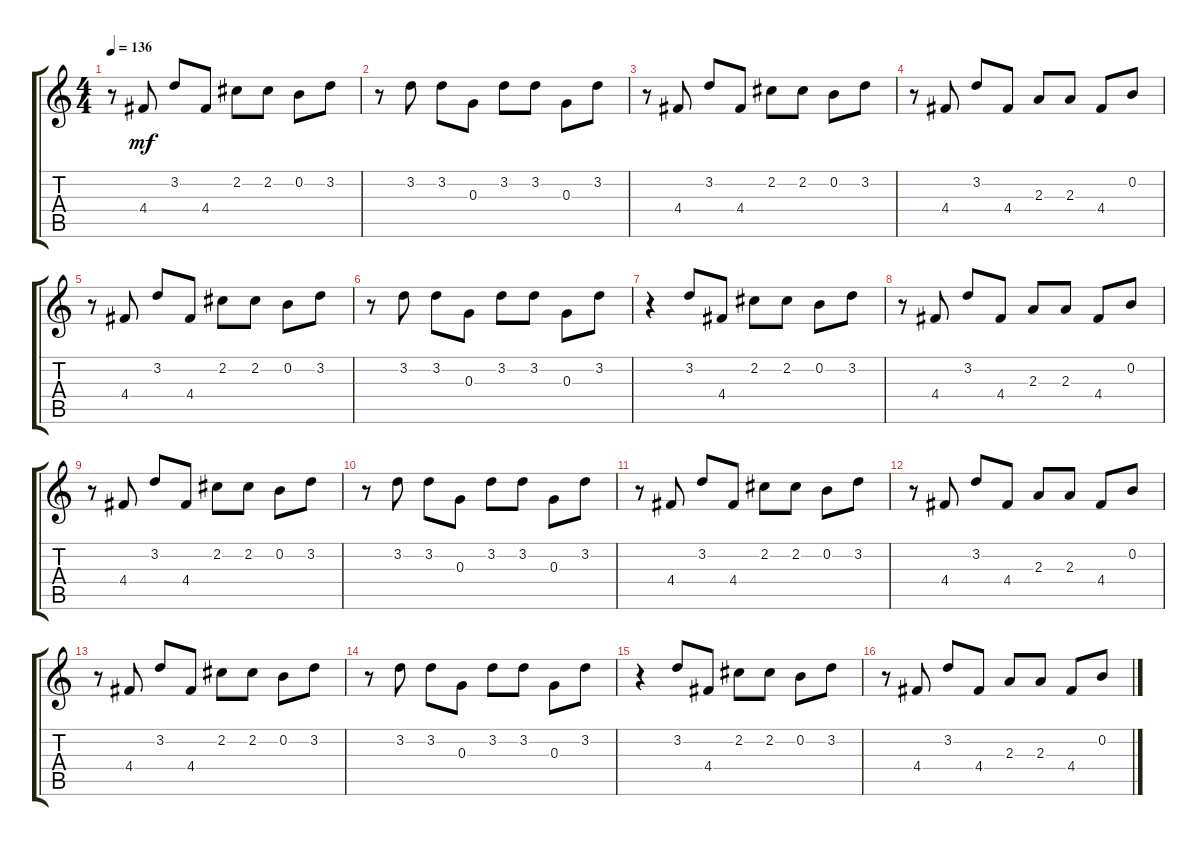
\track "" {instrument acousticguitarnylon}
\staff {score tabs}
\tuning (E4 B3 G3 D3 A2 E2) {hide}
\ts (4 4)
\tempo 136
\clef g2
\ks c
r.8{dy mf} 4.4.8 3.2.8 4.4.8 2.2.8 2.2.8 0.2.8 3.2.8 |
r.8 3.2.8 3.2.8 0.3.8 3.2.8 3.2.8 0.3.8 3.2.8 |
r.8 4.4.8 3.2.8 4.4.8 2.2.8 2.2.8 0.2.8 3.2.8 |
r.8 4.4.8 3.2.8 4.4.8 2.3.8 2.3.8 4.4.8 0.2.8 |
r.8 4.4.8 3.2.8 4.4.8 2.2.8 2.2.8 0.2.8 3.2.8 |
r.8 3.2.8 3.2.8 0.3.8 3.2.8 3.2.8 0.3.8 3.2.8 |
r.4 3.2.8 4.4.8 2.2.8 2.2.8 0.2.8 3.2.8 |
r.8 4.4.8 3.2.8 4.4.8 2.3.8 2.3.8 4.4.8 0.2.8 |
r.8 4.4.8 3.2.8 4.4.8 2.2.8 2.2.8 0.2.8 3.2.8 |
r.8 3.2.8 3.2.8 0.3.8 3.2.8 3.2.8 0.3.8 3.2.8 |
r.8 4.4.8 3.2.8 4.4.8 2.2.8 2.2.8 0.2.8 3.2.8 |
r.8 4.4.8 3.2.8 4.4.8 2.3.8 2.3.8 4.4.8 0.2.8 |
r.8 4.4.8 3.2.8 4.4.8 2.2.8 2.2.8 0.2.8 3.2.8 |
r.8 3.2.8 3.2.8 0.3.8 3.2.8 3.2.8 0.3.8 3.2.8 |
r.4 3.2.8 4.4.8 2.2.8 2.2.8 0.2.8 3.2.8 |
r.8 4.4.8 3.2.8 4.4.8 2.3.8 2.3.8 4.4.8 0.2.8
